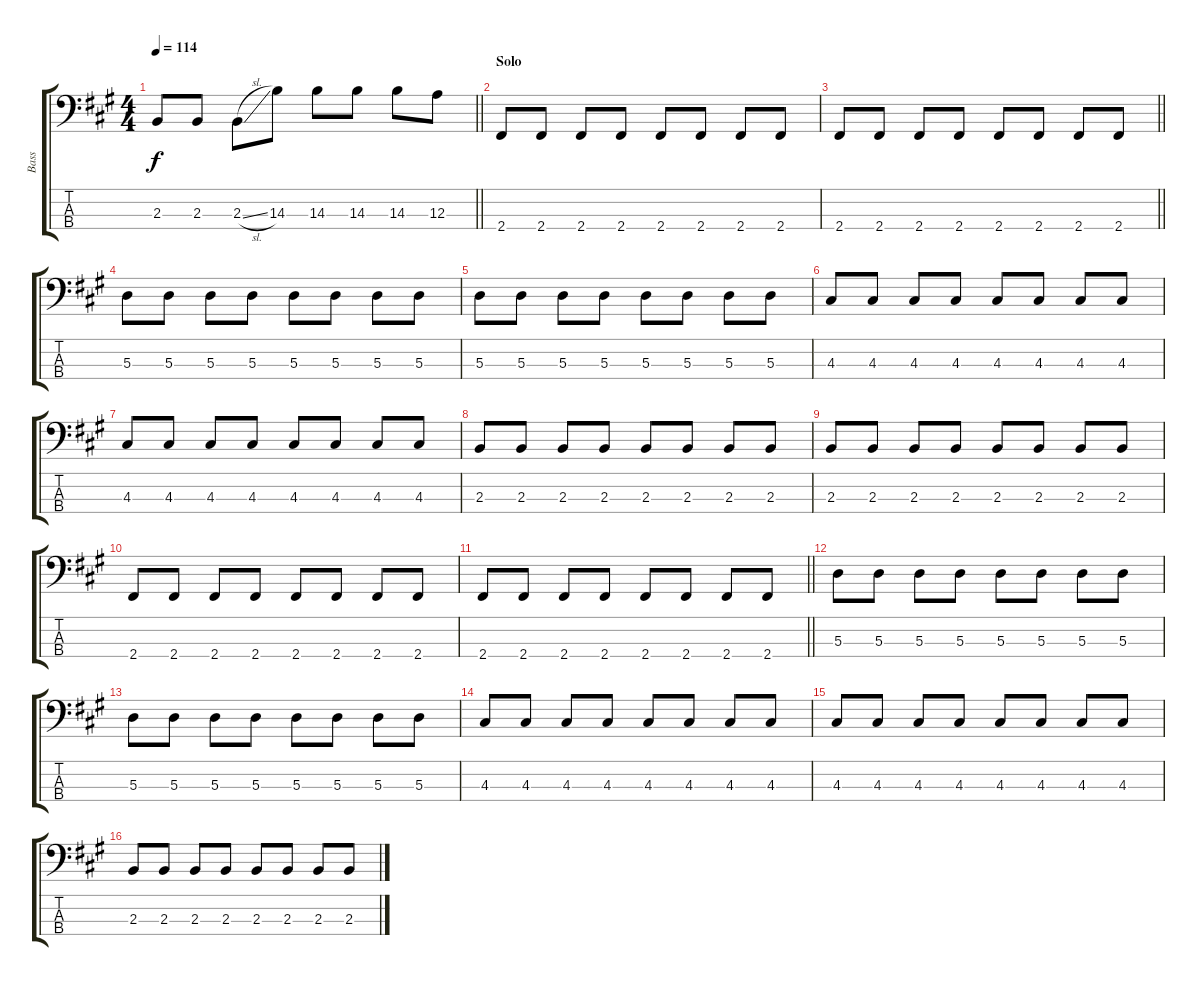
\track ("Bass" "Bass") {instrument electricbassfinger}
\staff {score tabs}
\tuning (G2 D2 A1 E1) {hide}
\ts (4 4)
\tempo 114
\clef f4
\barLineRight lightlight
\ks f#minor
2.3.8{dy f} 2.3.8 2.3{sl}.8 14.3.8 14.3.8 14.3.8 14.3.8 12.3.8 |
\section ("" "Solo")
2.4.8 2.4.8 2.4.8 2.4.8 2.4.8 2.4.8 2.4.8 2.4.8 |
\barLineRight lightlight
2.4.8 2.4.8 2.4.8 2.4.8 2.4.8 2.4.8 2.4.8 2.4.8 |
5.3.8 5.3.8 5.3.8 5.3.8 5.3.8 5.3.8 5.3.8 5.3.8 |
5.3.8 5.3.8 5.3.8 5.3.8 5.3.8 5.3.8 5.3.8 5.3.8 |
4.3.8 4.3.8 4.3.8 4.3.8 4.3.8 4.3.8 4.3.8 4.3.8 |
4.3.8 4.3.8 4.3.8 4.3.8 4.3.8 4.3.8 4.3.8 4.3.8 |
2.3.8 2.3.8 2.3.8 2.3.8 2.3.8 2.3.8 2.3.8 2.3.8 |
2.3.8 2.3.8 2.3.8 2.3.8 2.3.8 2.3.8 2.3.8 2.3.8 |
2.4.8 2.4.8 2.4.8 2.4.8 2.4.8 2.4.8 2.4.8 2.4.8 |
\barLineRight lightlight
2.4.8 2.4.8 2.4.8 2.4.8 2.4.8 2.4.8 2.4.8 2.4.8 |
5.3.8 5.3.8 5.3.8 5.3.8 5.3.8 5.3.8 5.3.8 5.3.8 |
5.3.8 5.3.8 5.3.8 5.3.8 5.3.8 5.3.8 5.3.8 5.3.8 |
4.3.8 4.3.8 4.3.8 4.3.8 4.3.8 4.3.8 4.3.8 4.3.8 |
4.3.8 4.3.8 4.3.8 4.3.8 4.3.8 4.3.8 4.3.8 4.3.8 |
2.3.8 2.3.8 2.3.8 2.3.8 2.3.8 2.3.8 2.3.8 2.3.8
